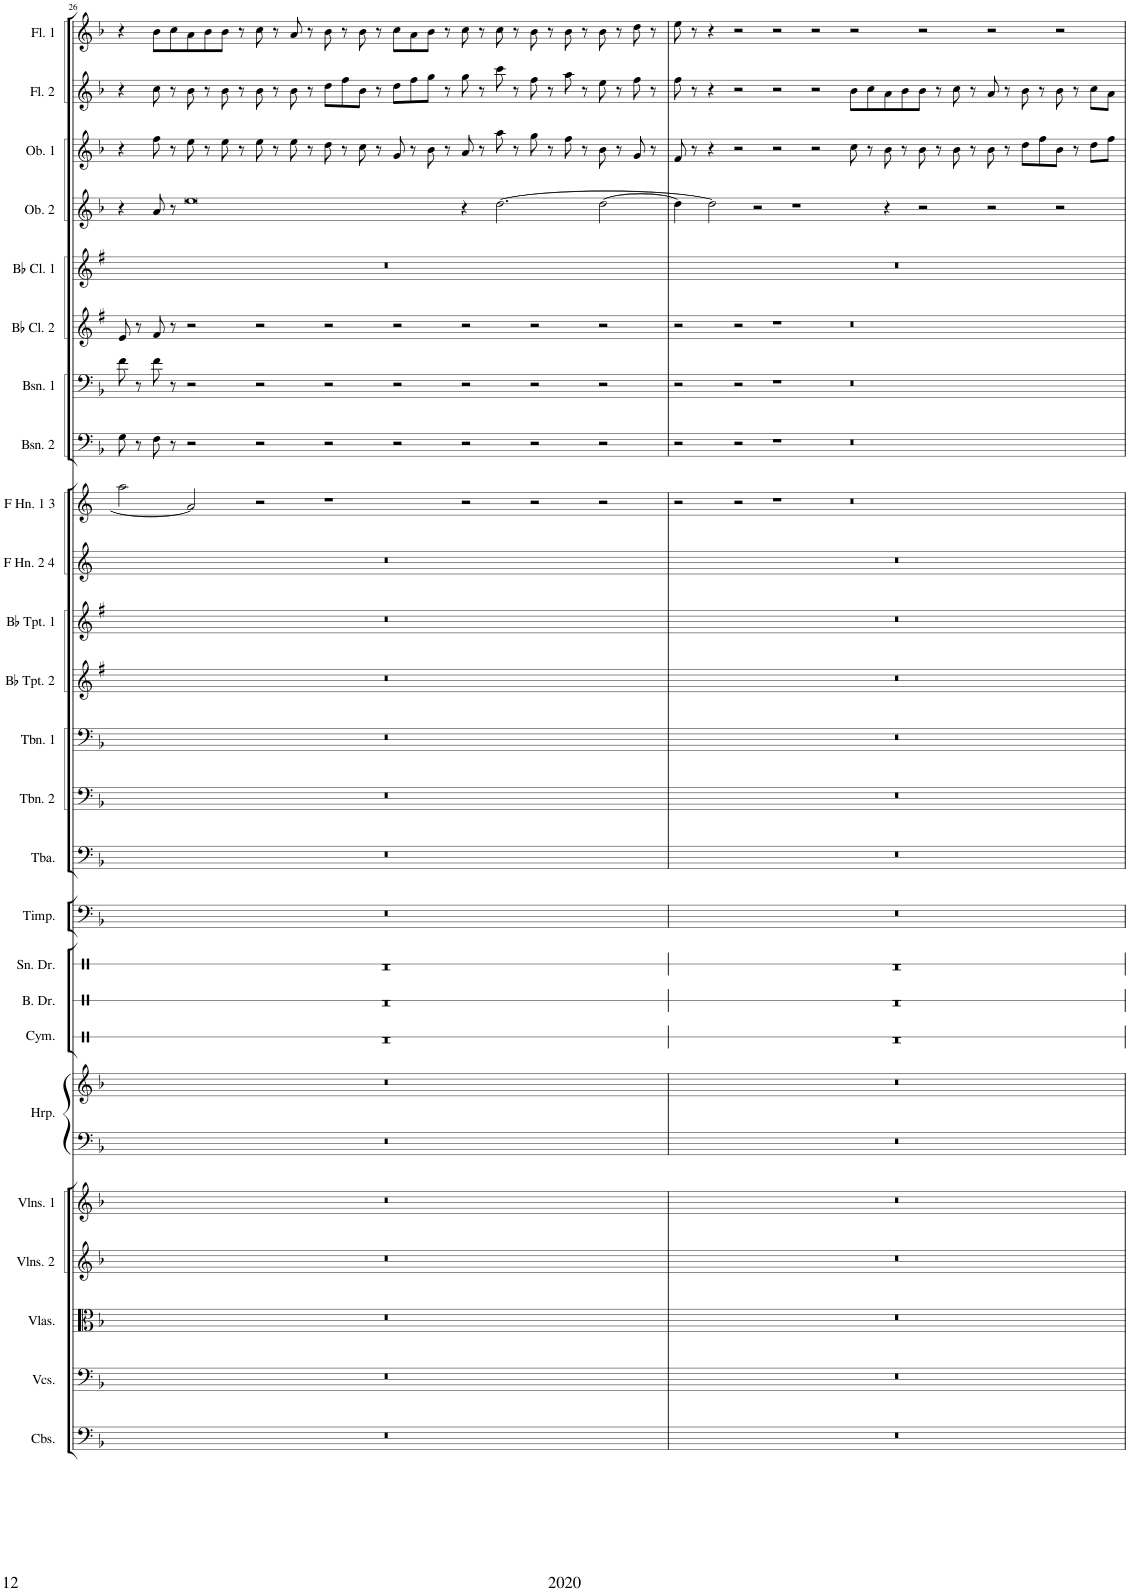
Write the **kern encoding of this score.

**kern	**kern	**kern	**kern	**kern	**kern	**kern	**kern	**kern	**kern	**kern	**kern	**kern	**kern	**kern	**kern	**kern	**kern	**kern	**kern	**kern	**kern	**kern	**kern	**kern	**kern
*part25	*part24	*part23	*part22	*part21	*part20	*part20	*part19	*part18	*part17	*part16	*part15	*part14	*part13	*part12	*part11	*part10	*part9	*part8	*part7	*part6	*part5	*part4	*part3	*part2	*part1
*staff26	*staff25	*staff24	*staff23	*staff22	*staff21	*staff20	*staff19	*staff18	*staff17	*staff16	*staff15	*staff14	*staff13	*staff12	*staff11	*staff10	*staff9	*staff8	*staff7	*staff6	*staff5	*staff4	*staff3	*staff2	*staff1
*I"Contrabasses	*I"Violoncellos	*I"Violas	*I"Violins 2	*I"Violins 1	*I"Harp	*	*I"Cymbal	*I"Bass Drum	*I"Snare Drum	*I"Timpani	*I"Tuba	*I"Trombone 2	*I"Trombone 1	*I"Bb Trumpet 2	*I"Bb Trumpet 1	*I"F Horn 2 &amp; 4	*I"F Horn 1 &amp; 3	*I"Bassoon 2	*I"Bassoon 1	*I"Bb Clarinet 2	*I"Bb Clarinet 1	*I"Oboe 2	*I"Oboe 1	*I"Flute 2	*I"Flute 1
*I'Cbs.	*I'Vcs.	*I'Vlas.	*I'Vlns. 2	*I'Vlns. 1	*I'Hrp.	*	*I'Cym.	*I'B. Dr.	*I'Sn. Dr.	*I'Timp.	*I'Tba.	*I'Tbn. 2	*I'Tbn. 1	*I'Bb Tpt. 2	*I'Bb Tpt. 1	*I'F Hn. 2 4	*I'F Hn. 1 3	*I'Bsn. 2	*I'Bsn. 1	*I'Bb Cl. 2	*I'Bb Cl. 1	*I'Ob. 2	*I'Ob. 1	*I'Fl. 2	*I'Fl. 1
!!LO:PB:g=z
*clefF4	*clefF4	*clefC3	*clefG2	*clefG2	*clefF4	*clefG2	*clefX	*clefX	*clefX	*clefF4	*clefF4	*clefF4	*clefF4	*clefG2	*clefG2	*clefG2	*clefG2	*clefF4	*clefF4	*clefG2	*clefG2	*clefG2	*clefG2	*clefG2	*clefG2
*Trd7c12	*	*	*	*	*	*	*	*	*	*	*	*	*	*Trd1c2	*Trd1c2	*Trd4c7	*Trd4c7	*	*	*Trd1c2	*Trd1c2	*	*	*	*
*k[b-]	*k[b-]	*k[b-]	*k[b-]	*k[b-]	*k[b-]	*k[b-]	*k[]	*k[]	*k[]	*k[b-]	*k[b-]	*k[b-]	*k[b-]	*k[f#]	*k[f#]	*k[]	*k[]	*k[b-]	*k[b-]	*k[f#]	*k[f#]	*k[b-]	*k[b-]	*k[b-]	*k[b-]
*M16/4	*M16/4	*M16/4	*M16/4	*M16/4	*M16/4	*M16/4	*M16/4	*M16/4	*M16/4	*M16/4	*M16/4	*M16/4	*M16/4	*M16/4	*M16/4	*M16/4	*M16/4	*M16/4	*M16/4	*M16/4	*M16/4	*M16/4	*M16/4	*M16/4	*M16/4
=26	=26	=26	=26	=26	=26	=26	=26	=26	=26	=26	=26	=26	=26	=26	=26	=26	=26	=26	=26	=26	=26	=26	=26	=26	=26
00r	00r	00r	00r	00r	00r	00r	00r	00r	00r	00r	00r	00r	00r	00r	00r	00r	2aa\	8G\	8f\	8e/	00r	4r	4r	4r	4r
.	.	.	.	.	.	.	.	.	.	.	.	.	.	.	.	.	.	8r	8r	8r	.	.	.	.	.
.	.	.	.	.	.	.	.	.	.	.	.	.	.	.	.	.	.	8F\	8f\	8f#/	.	8a/	8ff\	8cc\	8b-\L
.	.	.	.	.	.	.	.	.	.	.	.	.	.	.	.	.	.	8r	8r	8r	.	8r	8r	8r	8cc\
.	.	.	.	.	.	.	.	.	.	.	.	.	.	.	.	.	2a/]	2r	2r	2r	.	0ee	8ee\	8b-\	8a\
.	.	.	.	.	.	.	.	.	.	.	.	.	.	.	.	.	.	.	.	.	.	.	8r	8r	8b-\
.	.	.	.	.	.	.	.	.	.	.	.	.	.	.	.	.	.	.	.	.	.	.	8ee\	8b-\	8b-\J
.	.	.	.	.	.	.	.	.	.	.	.	.	.	.	.	.	.	.	.	.	.	.	8r	8r	8r
.	.	.	.	.	.	.	.	.	.	.	.	.	.	.	.	.	2r	2r	2r	2r	.	.	8ee\	8b-\	8cc\
.	.	.	.	.	.	.	.	.	.	.	.	.	.	.	.	.	.	.	.	.	.	.	8r	8r	8r
.	.	.	.	.	.	.	.	.	.	.	.	.	.	.	.	.	.	.	.	.	.	.	8ee\	8b-\	8a/
.	.	.	.	.	.	.	.	.	.	.	.	.	.	.	.	.	.	.	.	.	.	.	8r	8r	8r
.	.	.	.	.	.	.	.	.	.	.	.	.	.	.	.	.	1r	2r	2r	2r	.	.	8dd\	8dd\L	8b-\
.	.	.	.	.	.	.	.	.	.	.	.	.	.	.	.	.	.	.	.	.	.	.	8r	8ff\	8r
.	.	.	.	.	.	.	.	.	.	.	.	.	.	.	.	.	.	.	.	.	.	.	8cc\	8b-\J	8b-\
.	.	.	.	.	.	.	.	.	.	.	.	.	.	.	.	.	.	.	.	.	.	.	8r	8r	8r
.	.	.	.	.	.	.	.	.	.	.	.	.	.	.	.	.	.	2r	2r	2r	.	.	8g/	8dd\L	8cc\L
.	.	.	.	.	.	.	.	.	.	.	.	.	.	.	.	.	.	.	.	.	.	.	8r	8ff\	8a\
.	.	.	.	.	.	.	.	.	.	.	.	.	.	.	.	.	.	.	.	.	.	.	8b-\	8gg\J	8b-\J
.	.	.	.	.	.	.	.	.	.	.	.	.	.	.	.	.	.	.	.	.	.	.	8r	8r	8r
.	.	.	.	.	.	.	.	.	.	.	.	.	.	.	.	.	2r	2r	2r	2r	.	4r	8a/	8gg\	8cc\
.	.	.	.	.	.	.	.	.	.	.	.	.	.	.	.	.	.	.	.	.	.	.	8r	8r	8r
.	.	.	.	.	.	.	.	.	.	.	.	.	.	.	.	.	.	.	.	.	.	[2.dd\	8aa\	8ccc\	8cc\
.	.	.	.	.	.	.	.	.	.	.	.	.	.	.	.	.	.	.	.	.	.	.	8r	8r	8r
.	.	.	.	.	.	.	.	.	.	.	.	.	.	.	.	.	2r	2r	2r	2r	.	.	8gg\	8ff\	8b-\
.	.	.	.	.	.	.	.	.	.	.	.	.	.	.	.	.	.	.	.	.	.	.	8r	8r	8r
.	.	.	.	.	.	.	.	.	.	.	.	.	.	.	.	.	.	.	.	.	.	.	8ff\	8aa\	8b-\
.	.	.	.	.	.	.	.	.	.	.	.	.	.	.	.	.	.	.	.	.	.	.	8r	8r	8r
.	.	.	.	.	.	.	.	.	.	.	.	.	.	.	.	.	2r	2r	2r	2r	.	[2dd\	8b-\	8ee\	8b-\
.	.	.	.	.	.	.	.	.	.	.	.	.	.	.	.	.	.	.	.	.	.	.	8r	8r	8r
.	.	.	.	.	.	.	.	.	.	.	.	.	.	.	.	.	.	.	.	.	.	.	8g/	8ff\	8dd\
.	.	.	.	.	.	.	.	.	.	.	.	.	.	.	.	.	.	.	.	.	.	.	8r	8r	8r
=27	=27	=27	=27	=27	=27	=27	=27	=27	=27	=27	=27	=27	=27	=27	=27	=27	=27	=27	=27	=27	=27	=27	=27	=27	=27
00r	00r	00r	00r	00r	00r	00r	00r	00r	00r	00r	00r	00r	00r	00r	00r	00r	2r	2r	2r	2r	00r	4dd\]	8f/	8ff\	8ee\
.	.	.	.	.	.	.	.	.	.	.	.	.	.	.	.	.	.	.	.	.	.	.	8r	8r	8r
.	.	.	.	.	.	.	.	.	.	.	.	.	.	.	.	.	.	.	.	.	.	2dd\]	4r	4r	4r
.	.	.	.	.	.	.	.	.	.	.	.	.	.	.	.	.	2r	2r	2r	2r	.	.	2r	2r	2r
.	.	.	.	.	.	.	.	.	.	.	.	.	.	.	.	.	.	.	.	.	.	2r	.	.	.
.	.	.	.	.	.	.	.	.	.	.	.	.	.	.	.	.	1r	1r	1r	1r	.	.	2r	2r	2r
.	.	.	.	.	.	.	.	.	.	.	.	.	.	.	.	.	.	.	.	.	.	1r	.	.	.
.	.	.	.	.	.	.	.	.	.	.	.	.	.	.	.	.	.	.	.	.	.	.	2r	2r	2r
.	.	.	.	.	.	.	.	.	.	.	.	.	.	.	.	.	0r	0r	0r	0r	.	.	8cc\	8b-\L	2r
.	.	.	.	.	.	.	.	.	.	.	.	.	.	.	.	.	.	.	.	.	.	.	8r	8cc\	.
.	.	.	.	.	.	.	.	.	.	.	.	.	.	.	.	.	.	.	.	.	.	4r	8b-\	8a\	.
.	.	.	.	.	.	.	.	.	.	.	.	.	.	.	.	.	.	.	.	.	.	.	8r	8b-\	.
.	.	.	.	.	.	.	.	.	.	.	.	.	.	.	.	.	.	.	.	.	.	2r	8b-\	8b-\J	2r
.	.	.	.	.	.	.	.	.	.	.	.	.	.	.	.	.	.	.	.	.	.	.	8r	8r	.
.	.	.	.	.	.	.	.	.	.	.	.	.	.	.	.	.	.	.	.	.	.	.	8b-\	8cc\	.
.	.	.	.	.	.	.	.	.	.	.	.	.	.	.	.	.	.	.	.	.	.	.	8r	8r	.
.	.	.	.	.	.	.	.	.	.	.	.	.	.	.	.	.	.	.	.	.	.	2r	8b-\	8a/	2r
.	.	.	.	.	.	.	.	.	.	.	.	.	.	.	.	.	.	.	.	.	.	.	8r	8r	.
.	.	.	.	.	.	.	.	.	.	.	.	.	.	.	.	.	.	.	.	.	.	.	8dd\L	8b-\	.
.	.	.	.	.	.	.	.	.	.	.	.	.	.	.	.	.	.	.	.	.	.	.	8ff\	8r	.
.	.	.	.	.	.	.	.	.	.	.	.	.	.	.	.	.	.	.	.	.	.	2r	8b-\J	8b-\	2r
.	.	.	.	.	.	.	.	.	.	.	.	.	.	.	.	.	.	.	.	.	.	.	8r	8r	.
.	.	.	.	.	.	.	.	.	.	.	.	.	.	.	.	.	.	.	.	.	.	.	8dd\L	8cc\L	.
.	.	.	.	.	.	.	.	.	.	.	.	.	.	.	.	.	.	.	.	.	.	.	8ff\J	8a\J	.
=	=	=	=	=	=	=	=	=	=	=	=	=	=	=	=	=	=	=	=	=	=	=	=	=	=
*-	*-	*-	*-	*-	*-	*-	*-	*-	*-	*-	*-	*-	*-	*-	*-	*-	*-	*-	*-	*-	*-	*-	*-	*-	*-
